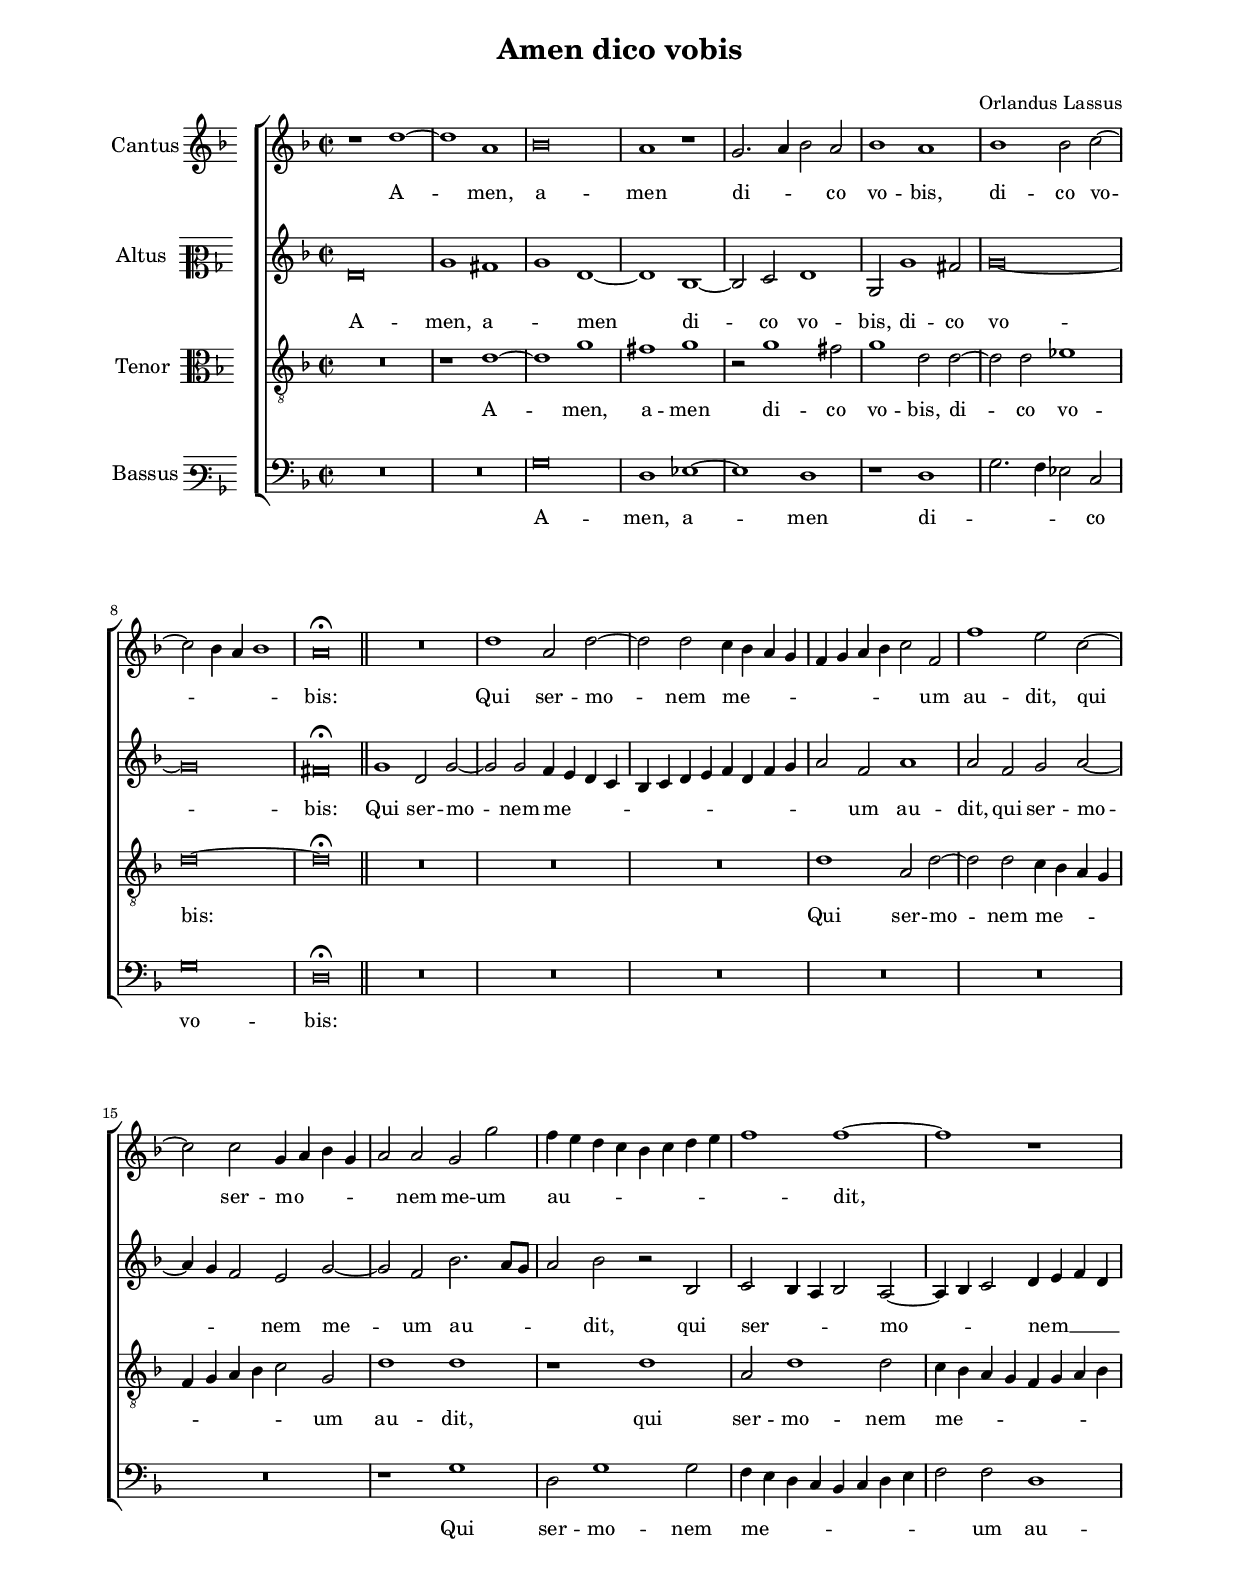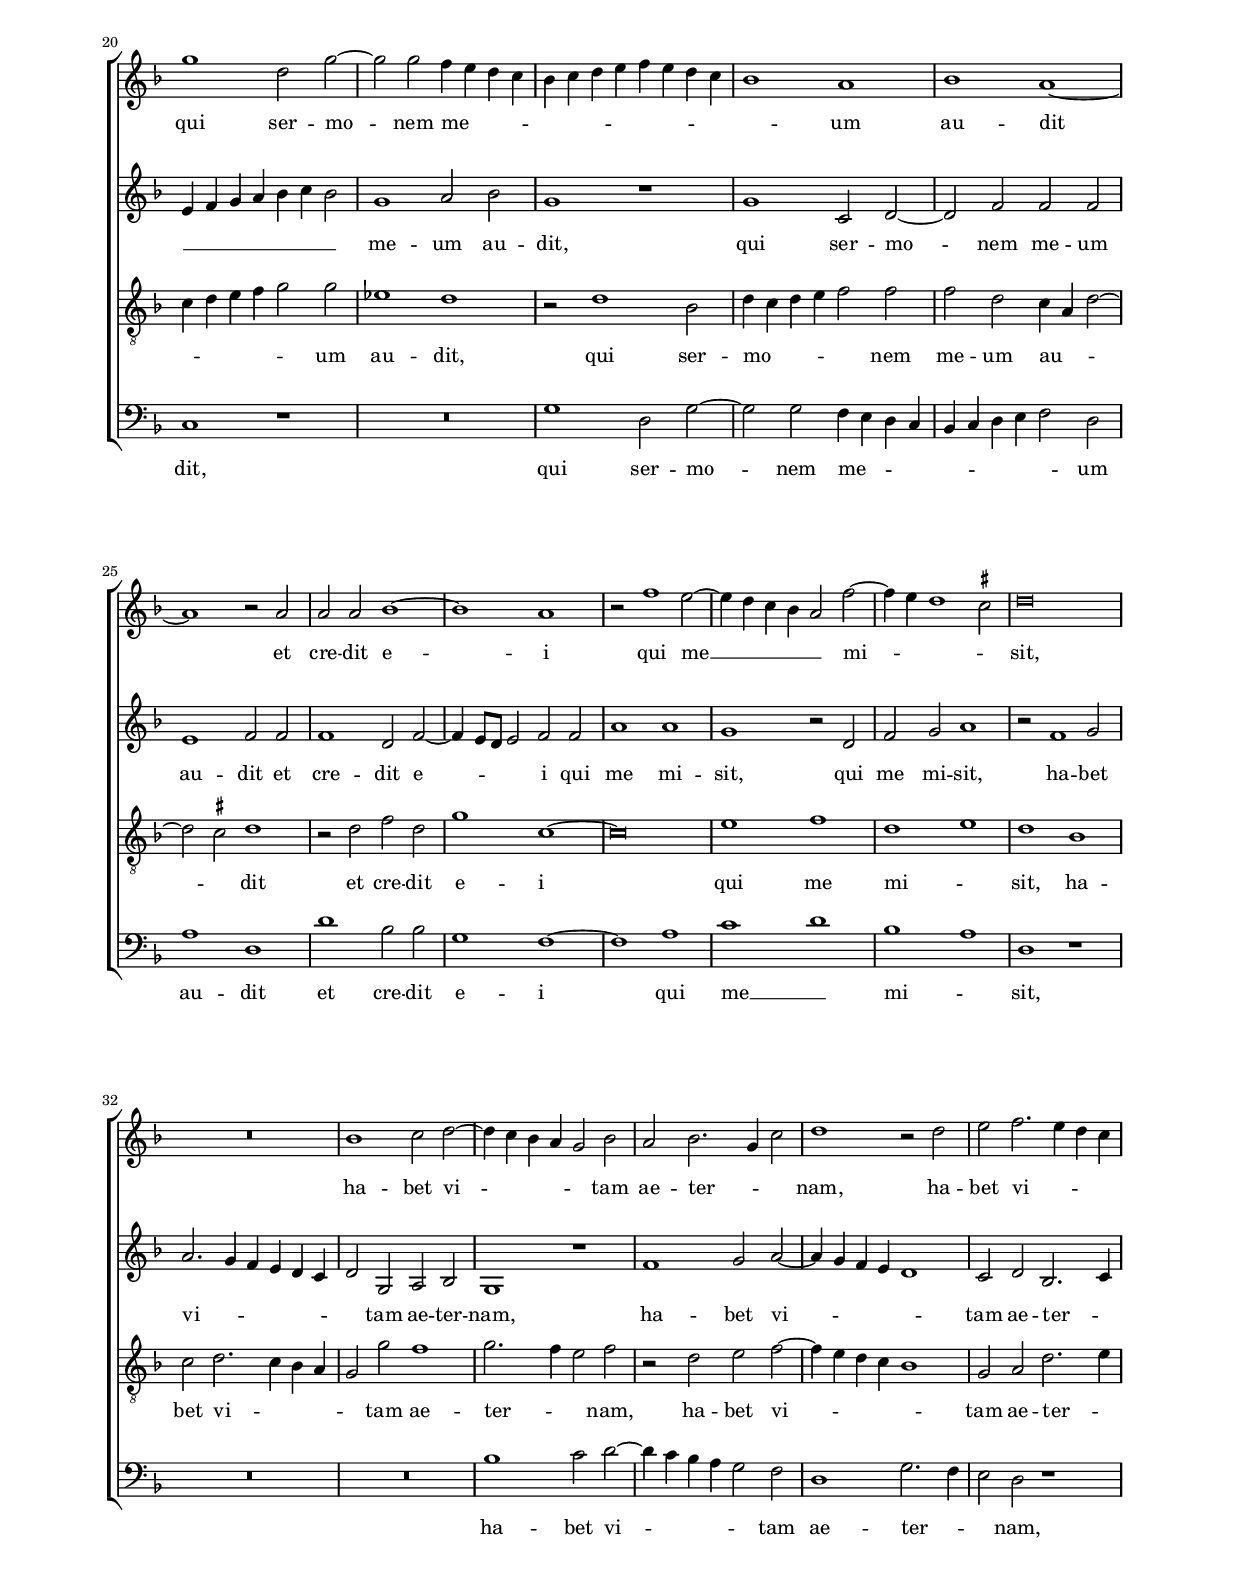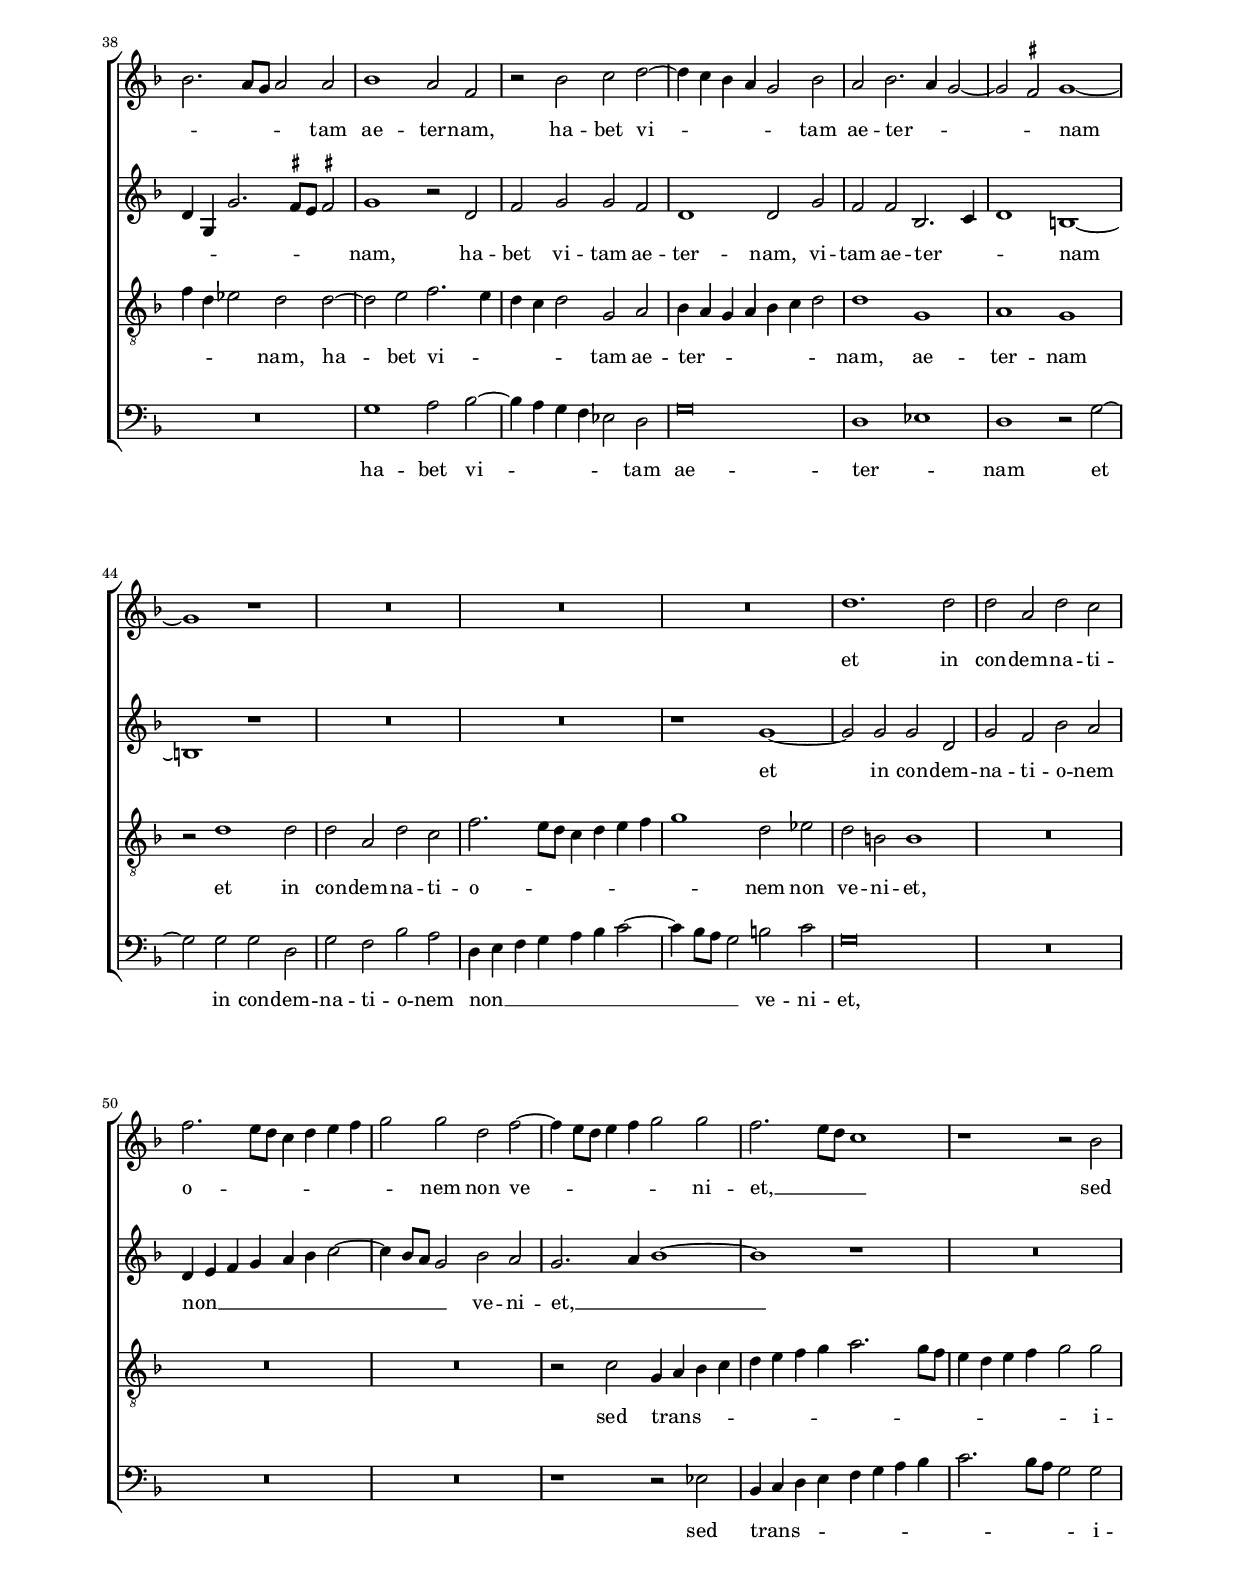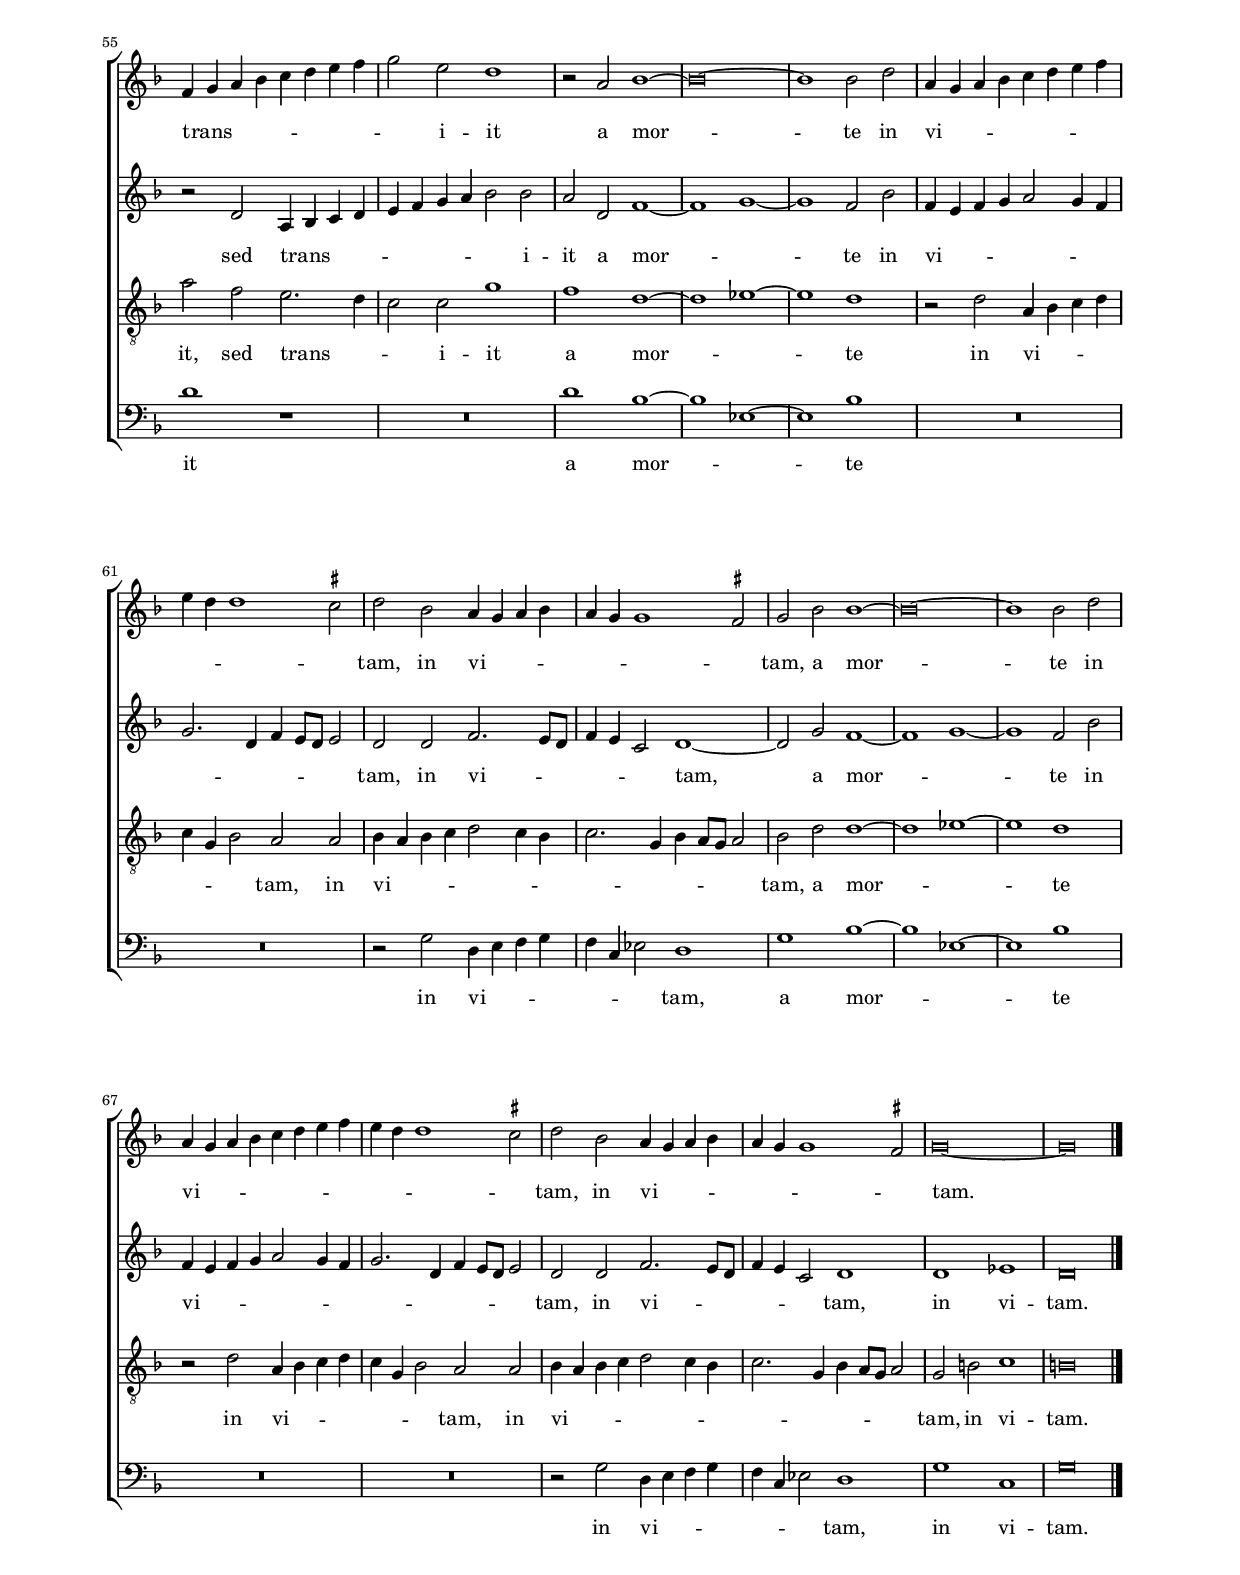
\header
{
  title="Amen dico vobis"
  composer=\markup { \vspace #2 "Orlandus Lassus" }
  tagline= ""
}

\version "2.20.0"
\include "deutsch.ly"
#(set-global-staff-size 16)
#(ly:set-option 'point-and-click #f)

	
global = {
	\key f \major
	\time 2/2 \set Score.measureLength = #(ly:make-moment 2/1)
	\skip 1*18 \bar "||"
	\skip 1*126 \bar "|."
	}

	ficta = { \once \set suggestAccidentals = ##t }
	
	forget = #(define-music-function (music) (ly:music?) #{
		\accidentalStyle forget
		$music
		\accidentalStyle default
		#})
    
    m = \melisma
    me = \melismaEnd


\paper
	{
	top-margin = 2 \cm
	bottom-margin = 2 \cm
	left-margin = 2 \cm
	right-margin = 2 \cm
	ragged-bottom = ##f
	ragged-last-bottom = ##t
	print-page-number = ##f
	system-system-spacing = #'((basic-distance . 20) (minimum-distance . 14) (padding . 8) (strechability . 50))
	systems-per-page = 3
    page-count = 4
%	min-systems-per-page = 3
	}


incipitcantus = \markup { \score {
	{
	\set Staff.instrumentName = \markup { \fontsize #1 "Cantus" }
	\key f \major
	\clef violin
	s4 \bar ""
	}
	\layout  {
	raggedright = ##t
	indent = 1.2 \cm
	line-width = 1.7\cm
	\context { \Staff \remove Time_signature_engraver }
	\override Staff.Clef.Y-extent = #'(0 . 0)
	}} \hspace #1 }
	
      
incipitaltus = \markup { \score {
	{
	\set Staff.instrumentName = \markup { \fontsize #1 "Altus" }
	\key f \major
	\clef mezzosoprano
	s4 \bar ""
	}
	\layout  {
	raggedright = ##t
	indent = 1.2 \cm
	line-width = 1.7\cm
	\context { \Staff \remove Time_signature_engraver }
	\override Staff.Clef.Y-extent = #'(0 . 0)
	}} \hspace #1 }


incipittenor = \markup { \score {
	{
	\set Staff.instrumentName = \markup { \fontsize #1 "Tenor" }
	\key f \major
	\clef alto
	s4 \bar ""
	}
	\layout  {
	raggedright = ##t
	indent = 1.2 \cm
	line-width = 1.7\cm
	\context { \Staff \remove Time_signature_engraver }
	\override Staff.Clef.Y-extent = #'(0 . 0)
	}} \hspace #1 }


incipitbassus = \markup { \score {
	{
	\set Staff.instrumentName = \markup { \fontsize #1 "Bassus" }
	\key f \major
	\clef varbaritone
	s4 \bar ""
	}
	\layout  {
	raggedright = ##t
	indent = 1.2 \cm
	line-width = 1.7\cm
	\context { \Staff \remove Time_signature_engraver }
	\override Staff.Clef.Y-extent = #'(0 . 0)
	}} \hspace #1 }


cantus =  \relative c''
	{
	r1 d~
	d1 a
	b\breve
	a1 r
%5
	g2. \m a4 b2 \me a |
	b1 a
	b1 b2 c~
	c2 \m b4 a b1 \me 
	a\breve\fermata
%10
	R\breve |
	d1 a2 d~
	d2 d c4 \m b a g
	f4 g a b c2 \me f,
	f'1 e2 c~
%15
	c2 c g4 \m a b g |
	a2 \me a g g'
	f4 \m e d c b c d e
	f1 \me f~
	f1 r
%20
	g1 d2 g~ |
	g2 g f4 \m e d c
	b4 c d e f e d c
	b1 \me a
	b1 a~
%25
	a1 r2 a |
	a2 a b1~
	b1 a
	r2 f'1 e2~
	e4 \m d c b a2 \me f'~
%30
	f4 \m e d1 \ficta cis2 \me |
	d\breve
	R\breve
	b1 c2 d~
	d4 \m c b a g2 \me b
%35
	a2 b2. \m g4 c2 \me |
	d1 r2 d
	e2 f2. \m e4 d c
	b2. a8 g a2 \me a
	b1 a2 f
%40
	r2 b c d~ |
	d4 \m c b a g2 \me b
	a2 b2. \m a4 g2~
	g2 \ficta fis2 \me g1~
	g1 r
%45
	R\breve |
	R\breve
	R\breve
	d'1. d2
	d2 a d c
%50
	f2. \m e8 d c4 d e f |
	g2 \me g d f~
	f4 \m e8 d e4 f g2 \me g
	f2. \m e8 d c1 \me 
	r1 r2 b
%55
	f4 \m g a b c d e f |
	g2 \me e d1
	r2 a b1~
	b\breve~
	b1 b2 d
%60
	a4 \m g a b c d e f |
	e4 d d1 \ficta cis2 \me 
	d2 b a4 \m g a b
	a4 g g1 \ficta fis2 \me 
	g2 b b1~
%65
	b\breve~ |
	b1 b2 d
	a4 \m g a b c d e f
	e4 d d1 \ficta cis2 \me 
	d2 b a4 \m g a b
%70
	a4 g g1 \ficta fis2 \me |
	g\breve~
	g\breve |
	}


altus = \relative c'
    {
	d\breve
	g1 fis \m 
	g1 \me d~
	d1 b~
%5
	b2 c d1 |
	g,2 g'1 fis2
	g\breve~
	g\breve
	fis\breve\fermata
%10
	g1 d2 g~ |
	g2 g f4 \m e d c
	b4 c d e f d f g
	a2 \me f a1
	a2 f g a~
%15
	a4 \m g f2 \me e g~ |
	g2 f b2. \m a8 g
	a2 \me b r b,
	c2 \m b4 a b2 \me a~
	a4 \m b c2 \me d4 \m e f d
%20
	e4 f g a b c b2 \me |
	g1 a2 b
	g1 r
	g1 c,2 d~
	d2 f f f
%25
	e1 f2 f |
	f1 d2 f~
	f4 \m e8 d e2 \me f f
	a1 a
	g1 r2 d
%30
	f2 g a1 |
	r2 f1 g2
	a2. \m g4 f e d c
	d2 \me g, a b
	g1 r
%35
	f'1 g2 a~ |
	a4 \m g f e d1 \me 
	c2 d b2. \m c4
	d4 g, g'2. \ficta fis8 e \ficta fis!2 \me 
	g1 r2 d
%40
	f2 g g f |
	d1 d2 g
	f2 f b,2. \m c4
	d1 \me h~
	h1 r
%45
	R\breve |
	R\breve
	r1 g'~
	g2 g g d
	g2 f b a
%50
	d,4 \m e f g a b c2~ |
	c4 b8 a g2 \me b a
	g2. \m a4 b1~
	b1 \me r
	R\breve
%55
	r2 d, a4 \m b c d
	e4 f g a b2 \me b
	a2 d, f1~
	f1 \m g~
	g1 \me f2 b
%60
	f4 \m e f g a2 g4 f
	g2. d4 f4 e8 d e2 \me 
	d2 d f2. \m e8 d
	f4 e c2 \me d1~
	d2 g f1~
%65
	f1 \m g~ |
	g1 \me f2 b
	f4 \m e f g a2 g4 f
	g2. d4 f e8 d e2 \me 
	d2 d f2. \m e8 d
%70
	f4 e c2 \me d1 |
	d1 es
	d\breve |
	}


tenor = \relative c'
	{
	R\breve
	r1 d~
	d1 g
	fis1 g
%5
	r2 g1 fis2 |
	g1 d2 d~
	d2 d es1
	d\breve~
	d\breve \fermata	
%10
	R\breve |
	R\breve
	R\breve
	d1 a2 d~
	d2 d c4 \m b a g
%15
	f4 g a b c2 \me g |
	d'1 d
	r1 d
	a2 d1 d2
	c4 \m b a g f g a b
%20
	c4 d e f g2 \me g |
	es1 d
	r2 d1 b2
	d4 \m c d e f2 \me f
	f2 d c4 \m a d2~
%25
	d2 \ficta cis \me d1 |
	r2 d f d
	g1 c,~
	c\breve
	e1 f
%30
	d1 \m e \me |
	d1 b
	c2 d2. \m c4 b a
	g2 \me g' f1
	g2. \m f4 e2 \me f
%35
	r2 d e f~ |
	f4 \m e d c b1 \me 
	g2 a d2. \m e4
	f4 d es2 \me d d~
	d2 e f2. \m e4
%40
	d4 c d2 \me g, a |
	b4 \m a g a b c d2 \me 
	d1 g,
	a1 g
	r2 d'1 d2
%45
	d2 a d c |
	f2. \m e8 d c4 d e f
	g1 \me d2 es
	d2 h h1
	R\breve
%50
	R\breve |
	R\breve
	r2 c g4 \m a b c
	d4 e f g a2. g8 f
	e4 d e f g2 \me g
%55
	a2 f e2. \m d4 |
	c2 \me c g'1
	f1 d~
	d1 \m es~ 
	es1 \me d
%60
	r2 d a4 \m b c d |
	c4 g b2 \me a a
	b4 \m a b c d2 c4 b
	c2. g4 b a8 g a2 \me 
	b2 d d1~
%65
	d1 \m es~ |
	es1 \me d
	r2 d a4 \m b c d
	c4 g b2 \me a a
	b4 \m a b c d2 c4 b
%70
	c2. g4 b a8 g a2 \me |
	g2 h c1
	h\breve |
	}


bassus = \relative c
	{
	R\breve
	R\breve
	g'\breve
	d1 es~
%5
	es1 d |
	r1 d \m 
	g2. f4 es2 \me c
	g'\breve
	d\breve\fermata
%10
	R\breve |
	R\breve
	R\breve
	R\breve
	R\breve
%15
	R\breve |
	r1 g
	d2 g1 g2
	f4 \m e d c b c d e
	f2 \me f d1
%20
	c1 r |
	R\breve
	g'1 d2 g~
	g2 g f4 \m e d c
	b4 c d e f2 \me d
%25
	a'1 d, |
	d'1 b2 b
	g1 f~
	f1 a
	c1 \m d \me 
%30
	b1 \m a \me |
	d,1 r
	R\breve
	R\breve
	b'1 c2 d~
%35
	d4 \m c b a g2 \me f |
	d1 g2. \m f4
	e2 \me d r1
	R\breve
	g1 a2 b~
%40
	b4 \m a g f es2 \me d |
	g\breve
	d1 \m es \me 
	d1 r2 g~
	g2 g g d
%45
	g2 f b a |
	d,4 \m e f g a b c2~
	c4 b8 a g2 \me h c
	g\breve
	R\breve
%50
	R\breve |
	R\breve
	r1 r2 es
	b4 \m c d e f g a b
	c2. b8 a g2 \me g
%55
	d'1 r |
	R\breve
	d1 b~
	b1 \m es,~
	es1 \me b'
%60
	R\breve |
	R\breve
	r2 g d4 \m e f g
	f4 c es2 \me d1
	g1 b~
%65
	b1 \m es,~ |
	es1 \me b'
	R\breve
	R\breve
	r2 g d4 \m e f g
%70
	f4 c es2 \me d1 |
	g1 c,
	g'\breve |
	}


lyricscantus = \lyricmode {
	A -- men, a -- men di -- co vo -- bis,
	di -- co vo -- bis:
	Qui ser -- mo -- nem me -- um au -- dit,
	qui ser -- mo -- nem me -- um au -- dit,
	qui ser -- mo -- nem me -- um au -- dit
	et cre -- dit e -- i qui me __ mi -- sit,
	ha -- bet vi -- tam ae -- ter -- nam,
	ha -- bet vi -- tam ae -- ter -- nam,
	ha -- bet vi -- tam ae -- ter -- nam
	et in con -- dem -- na -- ti -- o -- nem non ve -- ni -- et, __
	sed trans -- i -- it a mor -- te in vi -- tam,
	in vi -- tam,
	a mor -- te in vi -- tam,
	in vi -- tam.
	}


lyricsaltus = \lyricmode {
	A -- men, a -- men di -- co vo -- bis,
	di -- co vo -- bis:
	Qui ser -- mo -- nem me -- um au -- dit,
	qui ser -- mo -- nem me -- um au -- dit,
	qui ser -- mo -- nem __ me -- um au -- dit,
	qui ser -- mo -- nem me -- um au -- dit
	et cre -- dit e -- i qui me mi -- sit,
	qui me mi -- sit,
	ha -- bet vi -- tam ae -- ter -- nam,
	ha -- bet vi -- tam ae -- ter -- nam,
	ha -- bet vi -- tam ae -- ter -- nam,
	vi -- tam ae -- ter -- nam
	et in con -- dem -- na -- ti -- o -- nem non __ ve -- ni -- et, __
	sed trans -- i -- it a mor -- te in vi -- tam,
	in vi -- tam,
	a mor -- te in vi -- tam,
	in vi -- tam,
	in vi -- tam.
	}


lyricstenor = \lyricmode {
	A -- men, a -- men di -- co vo -- bis,
	di -- co vo -- bis:
	Qui ser -- mo -- nem me -- um au -- dit,
	qui ser -- mo -- nem me -- um au -- dit,
	qui ser -- mo -- nem me -- um au -- dit
	et cre -- dit e -- i qui me mi -- sit,
	ha -- bet vi -- tam ae -- ter -- nam,
	ha -- bet vi -- tam ae -- ter -- nam,
	ha -- bet vi -- tam ae -- ter -- nam,
	ae -- ter -- nam
	et in con -- dem -- na -- ti -- o -- nem non ve -- ni -- et,
	sed trans -- i -- it,
	sed trans -- i -- it a mor -- te in vi -- tam,
	in vi -- tam,
	a mor -- te in vi -- tam,
	in vi -- tam,
	in vi -- tam.
	}


lyricsbassus = \lyricmode {
	A -- men, a -- men di -- co vo -- bis:
	Qui ser -- mo -- nem me -- um au -- dit,
	qui ser -- mo -- nem me -- um au -- dit
	et cre -- dit e -- i qui me __ mi -- sit,
	ha -- bet vi -- tam ae -- ter -- nam,
	ha -- bet vi -- tam ae -- ter -- nam
	et in con -- dem -- na -- ti -- o -- nem non __ ve -- ni -- et,
	sed trans -- i -- it a mor -- te in vi -- tam,
	a mor -- te in vi -- tam,
	in vi -- tam.
	}


\score
{  
  % \transpose {
	\new ChoirStaff \with { \override StaffGrouper.staff-staff-spacing.basic-distance = #13 }
	<<

	\new Staff << \global
	\new Voice="v1" {
		\set Staff.instrumentName=\incipitcantus
		\set Staff.midiInstrument = "reed organ"
		\clef "treble"
		\cantus }
	\new Lyrics \lyricsto "v1" {\lyricscantus }
	>>


	\new Staff << \global
	\new Voice="v2" {
		\set Staff.instrumentName=\incipitaltus
		\set Staff.midiInstrument = "reed organ"
		\clef "treble" 
		\altus}
	\new Lyrics \lyricsto "v2" {\lyricsaltus }
	>>


	\new Staff << \global
	\new Voice="v3" {
		\set Staff.instrumentName=\incipittenor
		\set Staff.midiInstrument = "reed organ"
		\clef "G_8"
		\tenor }
	\new Lyrics \lyricsto "v3" {\lyricstenor }
	>>


	\new Staff << \global
	\new Voice="v4" {
		\set Staff.instrumentName=\incipitbassus
		\set Staff.midiInstrument = "reed organ"
		\clef "bass" 
		\bassus }
	\new Lyrics \lyricsto "v4" {\lyricsbassus}
	>>

	>>
	% } % transpose

	\layout
	{
	indent = 2.5 \cm
	\context { \Lyrics \override VerticalAxisGroup.nonstaff-relatedstaff-spacing.padding = #2 }
	\context { \Staff \override TimeSignature.break-visibility = #end-of-line-invisible }
%	\context { \Staff \override InstrumentName.X-offset = #'-25 }
	\context { \Score \override BarNumber.padding = #2 }
	\context { \Voice \override NoteHead.style = #'baroque }
	}

\midi
	{
    	\tempo 2 = 90
	}
	
}


% EOF